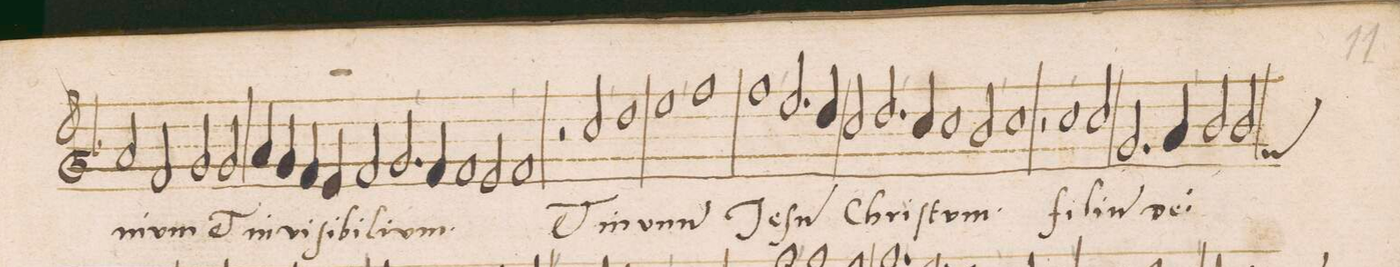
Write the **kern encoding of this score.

**kern	**text
*I"DISCANTVS	*
*clefG2	*
*k[b-]	*
*met(C|)	*
*M2/1	*
2a/	-ni-
2f/	-um
2g/	et
2g/	in-
=12-	=12-
4a/	-vi-
4g/	-ſi-
4f/	-bi-
4e/	-li-
2f/	-um
2.g/,<	.
=13-	=13-
4f/	.
1f/	.
2e/,<	.
=14-	=14-
1f/	.
2r	.
2cc/,<	et
=15-	=15-
1dd\	in
1ee\,<	u-
=16-	=16-
1ff\,<	-num
1ff\	Je-
=17-	=17-
2.ee/	-ſu(m)
4dd/	.
2cc/	.
2.dd/,<	Chri-
=18-	=18-
4cc/	.
1cc\	.
2b-/,<	.
=19-	=19-
1cc\	-ſtum
2r	.
1cc\,<	fi-
=20-	=20-
2cc/	-li-
2.g/	-u(m)
4a/	.
=21-	=21-
2b-/	De-
*custos:f	*
2b-/	-i
*-	*-
